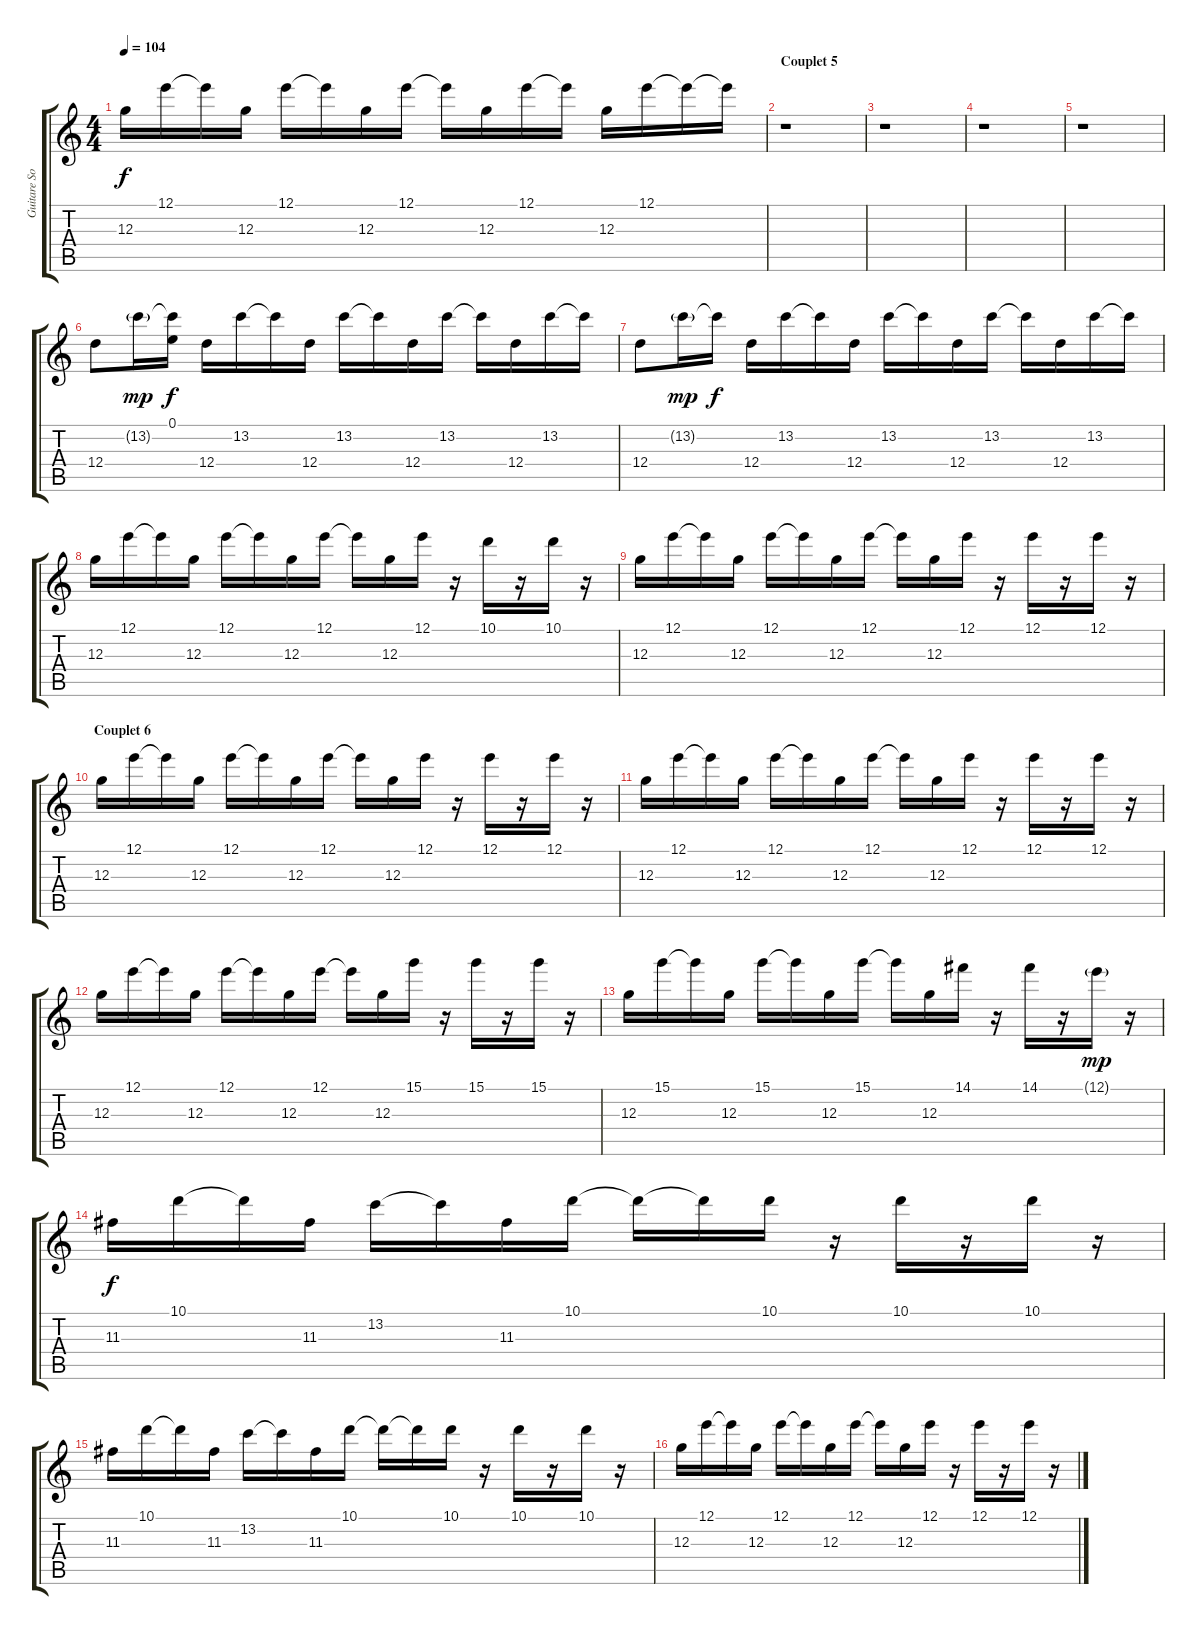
\track ("Guitare Solo" "Guitare So") {instrument acousticguitarnylon}
\staff {score tabs}
\tuning (E4 B3 G3 D3 A2 E2) {hide}
\ts (4 4)
\tempo 104
\clef g2
\ks c
12.3.16{dy f} 12.1.16 12.1{t}.16 12.3.16 12.1.16 12.1{t}.16 12.3.16 12.1.16 12.1{t}.16 12.3.16 12.1.16 12.1{t}.16 12.3.16 12.1.16 12.1{t}.16 12.1{t}.16 |
\section ("" "Couplet 5")
r.1 |
r.1 |
r.1 |
r.1 |
12.4.8{volume 13} 13.2{g}.16{dy mp} (0.1 13.2{t}).16{dy f} 12.4.16 13.2.16 13.2{t}.16 12.4.16 13.2.16 13.2{t}.16 12.4.16 13.2.16 13.2{t}.16 12.4.16 13.2.16 13.2{t}.16 |
12.4.8 13.2{g}.16{dy mp} 13.2{t}.16{dy f} 12.4.16 13.2.16 13.2{t}.16 12.4.16 13.2.16 13.2{t}.16 12.4.16 13.2.16 13.2{t}.16 12.4.16 13.2.16 13.2{t}.16 |
12.3.16 12.1.16 12.1{t}.16 12.3.16 12.1.16 12.1{t}.16 12.3.16 12.1.16 12.1{t}.16 12.3.16 12.1.16 r.16 10.1.16 r.16 10.1.16 r.16 |
12.3.16 12.1.16 12.1{t}.16 12.3.16 12.1.16 12.1{t}.16 12.3.16 12.1.16 12.1{t}.16 12.3.16 12.1.16 r.16 12.1.16 r.16 12.1.16 r.16 |
\section ("" "Couplet 6")
12.3.16 12.1.16 12.1{t}.16 12.3.16 12.1.16 12.1{t}.16 12.3.16 12.1.16 12.1{t}.16 12.3.16 12.1.16 r.16 12.1.16 r.16 12.1.16 r.16 |
12.3.16 12.1.16 12.1{t}.16 12.3.16 12.1.16 12.1{t}.16 12.3.16 12.1.16 12.1{t}.16 12.3.16 12.1.16 r.16 12.1.16 r.16 12.1.16 r.16 |
12.3.16 12.1.16 12.1{t}.16 12.3.16 12.1.16 12.1{t}.16 12.3.16 12.1.16 12.1{t}.16 12.3.16 15.1.16 r.16 15.1.16 r.16 15.1.16 r.16 |
12.3.16 15.1.16 15.1{t}.16 12.3.16 15.1.16 15.1{t}.16 12.3.16 15.1.16 15.1{t}.16 12.3.16 14.1.16 r.16 14.1.16 r.16 12.1{g}.16{dy mp} r.16 |
11.3.16{dy f} 10.1.16 10.1{t}.16 11.3.16 13.2.16 13.2{t}.16 11.3.16 10.1.16 10.1{t}.16 10.1{t}.16 10.1.16 r.16 10.1.16 r.16 10.1.16 r.16 |
11.3.16 10.1.16 10.1{t}.16 11.3.16 13.2.16 13.2{t}.16 11.3.16 10.1.16 10.1{t}.16 10.1{t}.16 10.1.16 r.16 10.1.16 r.16 10.1.16 r.16 |
12.3.16 12.1.16 12.1{t}.16 12.3.16 12.1.16 12.1{t}.16 12.3.16 12.1.16 12.1{t}.16 12.3.16 12.1.16 r.16 12.1.16 r.16 12.1.16 r.16
